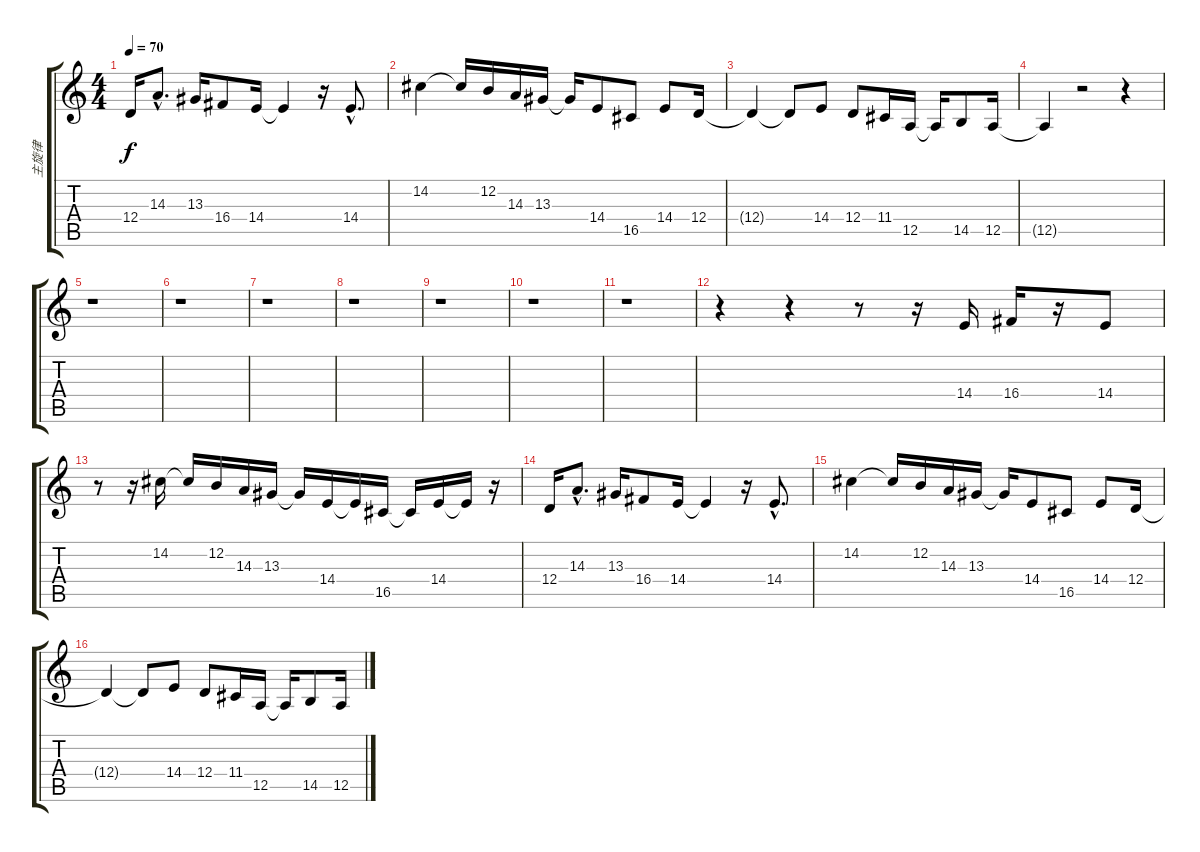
\track ("主旋律" "主旋律") {instrument flute}
\staff {score tabs}
\tuning (E4 B3 G3 D3 A2 E2) {hide}
\ts (4 4)
\tempo 70
\clef g2
\ks c
12.4.16{dy f} 14.3{hac}.8{d} 13.3.16 16.4.8 14.4.16 14.4{t}.4 r.16 14.4{hac}.8{d} |
14.2.4 14.2{t}.16 12.2.16 14.3.16 13.3.16 13.3{t}.16 14.4.8 16.5.8 14.4.8 12.4.16 |
12.4{t}.4 12.4{t}.8 14.4.8 12.4.8 11.4.16 12.5.16 12.5{t}.16 14.5.8 12.5.16 |
12.5{t}.4 r.2 r.4 |
r.1 |
r.1 |
r.1 |
r.1 |
r.1 |
r.1 |
r.1 |
r.4 r.4 r.8 r.16 14.4.16 16.4.16 r.16 14.4.8 |
r.8 r.16 14.2.16 14.2{t}.16 12.2.16 14.3.16 13.3.16 13.3{t}.16 14.4.16 14.4{t}.16 16.5.16 16.5{t}.16 14.4.16 14.4{t}.16 r.16 |
12.4.16 14.3{hac}.8{d} 13.3.16 16.4.8 14.4.16 14.4{t}.4 r.16 14.4{hac}.8{d} |
14.2.4 14.2{t}.16 12.2.16 14.3.16 13.3.16 13.3{t}.16 14.4.8 16.5.8 14.4.8 12.4.16 |
12.4{t}.4 12.4{t}.8 14.4.8 12.4.8 11.4.16 12.5.16 12.5{t}.16 14.5.8 12.5.16
